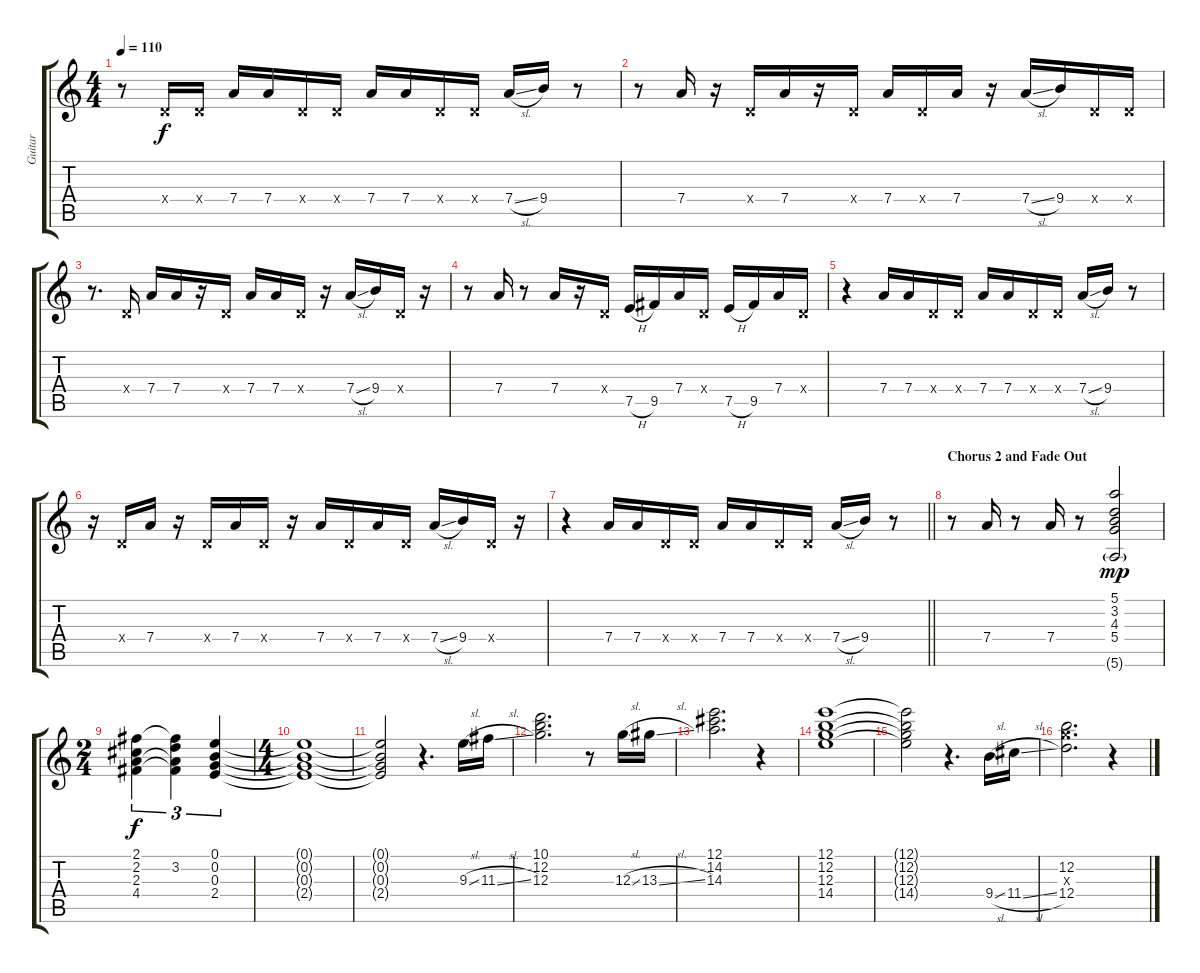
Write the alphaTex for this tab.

\track ("Guitar" "Guitar") {instrument electricguitarjazz}
\staff {score tabs}
\tuning (E4 B3 G3 D3 A2 E2) {hide}
\ts (4 4)
\tempo 110
\clef g2
\ks c
r.8{dy f} 0.4{x}.16 0.4{x}.16 7.4.16 7.4.16 0.4{x}.16 0.4{x}.16 7.4.16 7.4.16 0.4{x}.16 0.4{x}.16 7.4{sl}.16 9.4.16 r.8 |
r.8 7.4.16 r.16 0.4{x}.16 7.4.16 r.16 0.4{x}.16 7.4.16 0.4{x}.16 7.4.16 r.16 7.4{sl}.16 9.4.16 0.4{x}.16 0.4{x}.16 |
r.8{d} 0.4{x}.16 7.4.16 7.4.16 r.16 0.4{x}.16 7.4.16 7.4.16 0.4{x}.16 r.16 7.4{sl}.16 9.4.16 0.4{x}.16 r.16 |
r.8 7.4.16 r.8 7.4.16 r.16 0.4{x}.16 7.5{h}.16 9.5.16 7.4.16 0.4{x}.16 7.5{h}.16 9.5.16 7.4.16 0.4{x}.16 |
r.4 7.4.16 7.4.16 0.4{x}.16 0.4{x}.16 7.4.16 7.4.16 0.4{x}.16 0.4{x}.16 7.4{sl}.16 9.4.16 r.8 |
r.16 0.4{x}.16 7.4.16 r.16 0.4{x}.16 7.4.16 0.4{x}.16 r.16 7.4.16 0.4{x}.16 7.4.16 0.4{x}.16 7.4{sl}.16 9.4.16 0.4{x}.16 r.16 |
\barLineRight lightlight
r.4 7.4.16 7.4.16 0.4{x}.16 0.4{x}.16 7.4.16 7.4.16 0.4{x}.16 0.4{x}.16 7.4{sl}.16 9.4.16 r.8 |
\section ("" "Chorus 2 and Fade Out")
r.8 7.4.16 r.8 7.4.16 r.8 (5.1 3.2 4.3 5.4 5.6{g}).2{dy mp} |
\ts (2 4)
(2.1 2.2 2.3 4.4).4{tu (3 2) dy f} (2.1{t} 3.2 2.3{t} 4.4{t}).4{tu (3 2)} (0.1 0.2 0.3 2.4).4{tu (3 2)} |
\ts (4 4)
(0.1{t} 0.2{t} 0.3{t} 2.4{t}).1 |
(0.1{t} 0.2{t} 0.3{t} 2.4{t}).2 r.4{d} 9.3{sl}.16 11.3{sl}.16 |
(10.1 12.2 12.3).2{d} r.8 12.3{sl}.16 13.3{sl}.16 |
(12.1 14.2 14.3).2{d} r.4 |
(12.1 12.2 12.3 14.4).1 |
(12.1{t} 12.2{t} 12.3{t} 14.4{t}).2 r.4{d} 9.4{sl}.16 11.4{sl}.16 |
(12.2 12.3{x} 12.4).2{d} r.4
